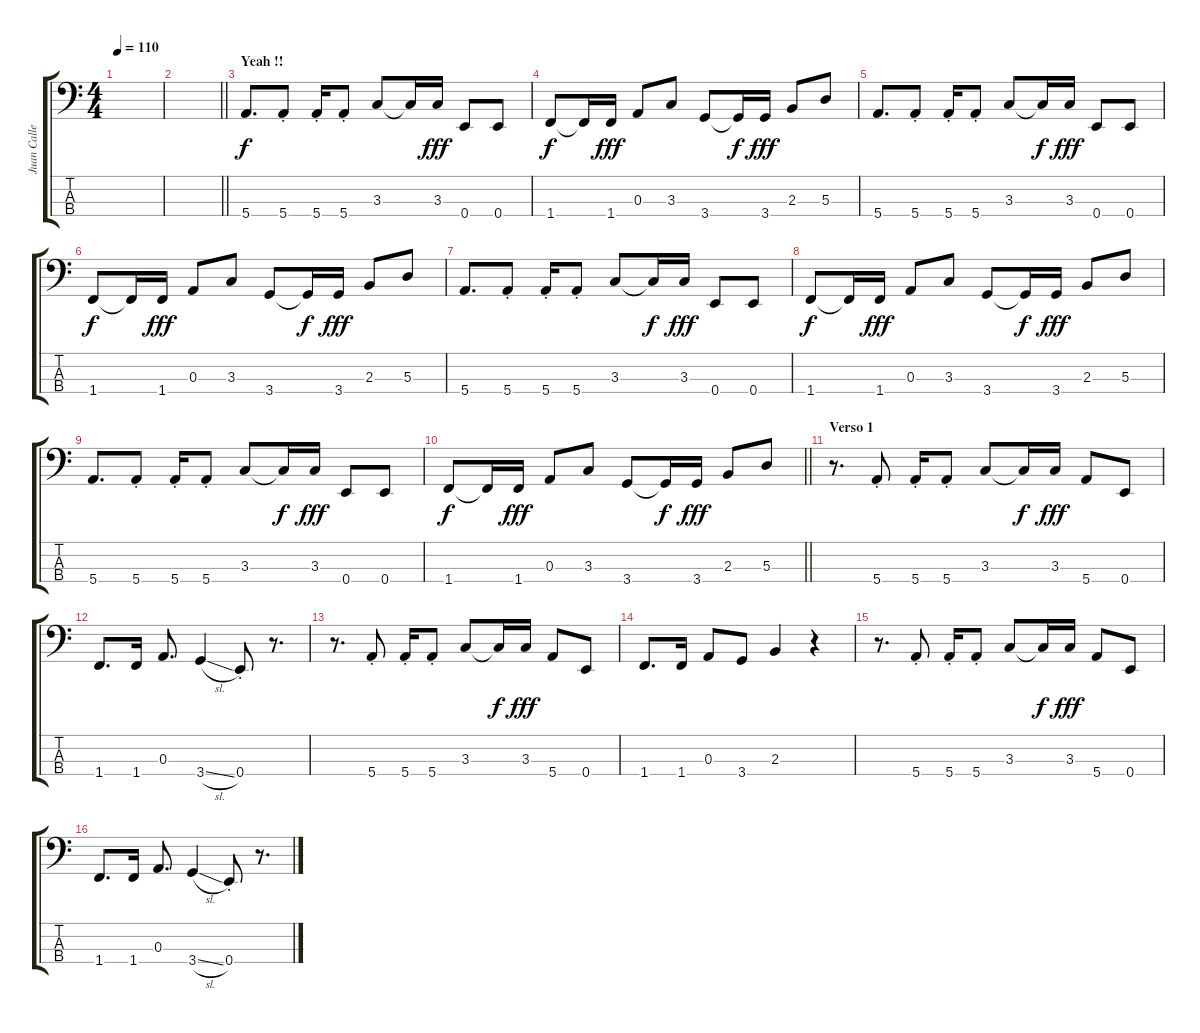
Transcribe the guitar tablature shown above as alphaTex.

\track ("Juan Calleros" "Juan Calle") {instrument electricbassfinger}
\staff {score tabs}
\tuning (G2 D2 A1 E1) {hide}
\ts (4 4)
\tempo 110
\clef f4
\ks c
|
\barLineRight lightlight
|
\section ("" "Yeah !!")
5.4.8{d} 5.4{st}.8 5.4{st}.16 5.4{st}.8 3.3.8 3.3{t}.16{dy f} 3.3.16{dy fff} 0.4.8 0.4.8 |
1.4.8{dy f} 1.4{t}.16 1.4.16{dy fff} 0.3.8 3.3.8 3.4.8 3.4{t}.16{dy f} 3.4.16{dy fff} 2.3.8 5.3.8 |
5.4.8{d} 5.4{st}.8 5.4{st}.16 5.4{st}.8 3.3.8 3.3{t}.16{dy f} 3.3.16{dy fff} 0.4.8 0.4.8 |
1.4.8{dy f} 1.4{t}.16 1.4.16{dy fff} 0.3.8 3.3.8 3.4.8 3.4{t}.16{dy f} 3.4.16{dy fff} 2.3.8 5.3.8 |
5.4.8{d} 5.4{st}.8 5.4{st}.16 5.4{st}.8 3.3.8 3.3{t}.16{dy f} 3.3.16{dy fff} 0.4.8 0.4.8 |
1.4.8{dy f} 1.4{t}.16 1.4.16{dy fff} 0.3.8 3.3.8 3.4.8 3.4{t}.16{dy f} 3.4.16{dy fff} 2.3.8 5.3.8 |
5.4.8{d} 5.4{st}.8 5.4{st}.16 5.4{st}.8 3.3.8 3.3{t}.16{dy f} 3.3.16{dy fff} 0.4.8 0.4.8 |
\barLineRight lightlight
1.4.8{dy f} 1.4{t}.16 1.4.16{dy fff} 0.3.8 3.3.8 3.4.8 3.4{t}.16{dy f} 3.4.16{dy fff} 2.3.8 5.3.8 |
\section ("" "Verso 1")
r.8{d} 5.4{st}.8 5.4{st}.16 5.4{st}.8 3.3.8 3.3{t}.16{dy f} 3.3.16{dy fff} 5.4.8 0.4.8 |
1.4.8{d} 1.4.16 0.3.8{d} 3.4{sl}.4 0.4{st}.8 r.8{d} |
r.8{d} 5.4{st}.8 5.4{st}.16 5.4{st}.8 3.3.8 3.3{t}.16{dy f} 3.3.16{dy fff} 5.4.8 0.4.8 |
1.4.8{d} 1.4.16 0.3.8 3.4.8 2.3.4 r.4 |
r.8{d} 5.4{st}.8 5.4{st}.16 5.4{st}.8 3.3.8 3.3{t}.16{dy f} 3.3.16{dy fff} 5.4.8 0.4.8 |
1.4.8{d} 1.4.16 0.3.8{d} 3.4{sl}.4 0.4{st}.8 r.8{d}
